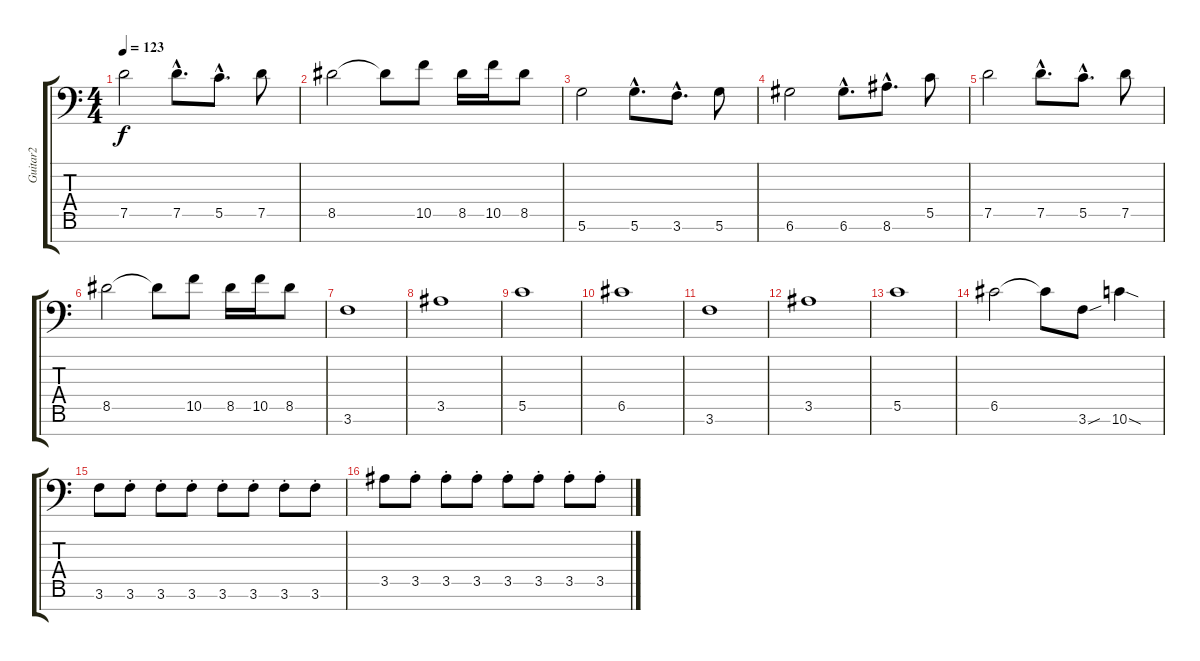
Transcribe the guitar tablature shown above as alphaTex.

\track ("Guitar2" "Guitar2") {instrument distortionguitar}
\staff {score tabs}
\tuning (D4 A3 F3 C3 G2 D2 A1) {hide}
\ts (4 4)
\tempo 123
\clef f4
\ks c
7.5.2{dy f} 7.5{hac}.8{d} 5.5{hac}.8{d} 7.5.8 |
8.5.2 8.5{t}.8 10.5.8 8.5.16 10.5.16 8.5.8 |
5.6.2 5.6{hac}.8{d} 3.6{hac}.8{d} 5.6.8 |
6.6.2 6.6{hac}.8{d} 8.6{hac}.8{d} 5.5.8 |
7.5.2 7.5{hac}.8{d} 5.5{hac}.8{d} 7.5.8 |
8.5.2 8.5{t}.8 10.5.8 8.5.16 10.5.16 8.5.8 |
3.6.1 |
3.5.1 |
5.5.1 |
6.5.1 |
3.6.1 |
3.5.1 |
5.5.1 |
6.5.2 6.5{t}.8 3.6{sou}.8 10.6{sod}.4 |
3.6.8 3.6{st}.8 3.6{st}.8 3.6{st}.8 3.6{st}.8 3.6{st}.8 3.6{st}.8 3.6{st}.8 |
3.5.8 3.5{st}.8 3.5{st}.8 3.5{st}.8 3.5{st}.8 3.5{st}.8 3.5{st}.8 3.5{st}.8
